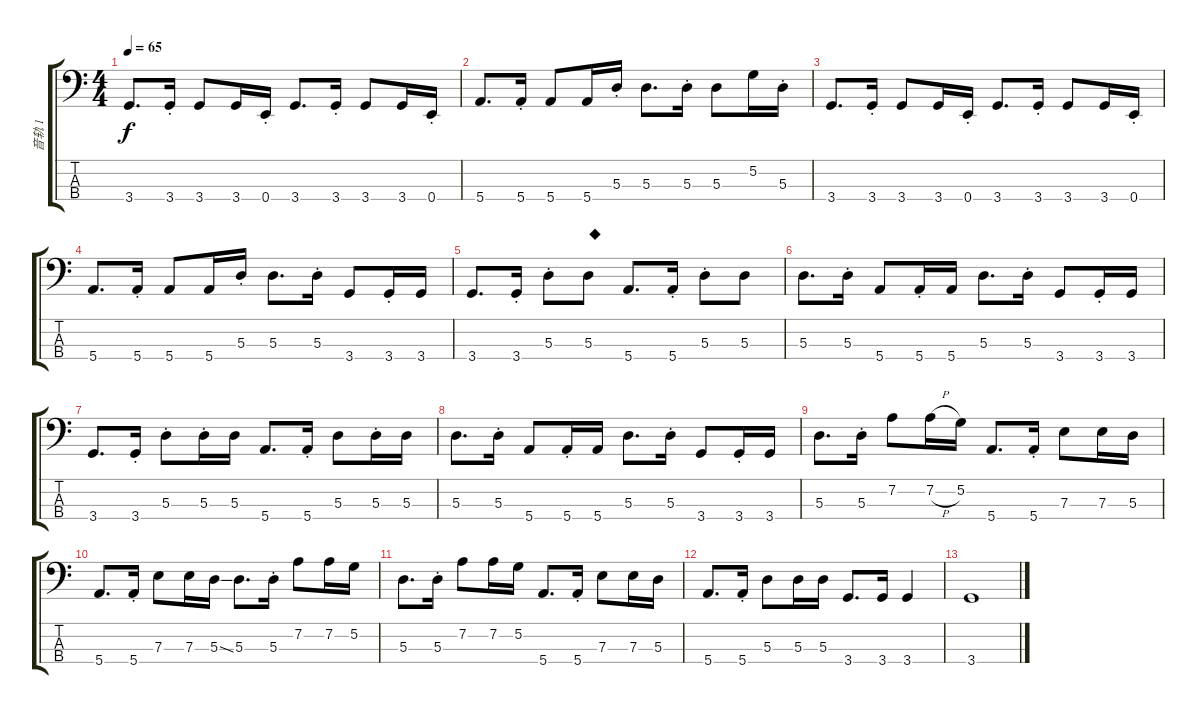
\track ("音轨 1" "音轨 1") {instrument electricbassfinger}
\staff {score tabs}
\tuning (G2 D2 A1 E1) {hide}
\ts (4 4)
\tempo 65
\clef f4
\ks c
3.4.8{d dy f} 3.4{st}.16 3.4.8 3.4.16 0.4{st}.16 3.4.8{d} 3.4{st}.16 3.4.8 3.4.16 0.4{st}.16 |
5.4.8{d} 5.4{st}.16 5.4.8 5.4.16 5.3{st}.16 5.3.8{d} 5.3{st}.16 5.3.8 5.2.16 5.3{st}.16 |
3.4.8{d} 3.4{st}.16 3.4.8 3.4.16 0.4{st}.16 3.4.8{d} 3.4{st}.16 3.4.8 3.4.16 0.4{st}.16 |
5.4.8{d} 5.4{st}.16 5.4.8 5.4.16 5.3{st}.16 5.3.8{d} 5.3{st}.16 3.4.8 3.4{st}.16 3.4.16 |
3.4.8{d} 3.4{st}.16 5.3{st}.8 5.3.8{txt "◆"} 5.4.8{d} 5.4{st}.16 5.3{st}.8 5.3.8 |
5.3.8{d} 5.3{st}.16 5.4.8 5.4{st}.16 5.4.16 5.3.8{d} 5.3{st}.16 3.4.8 3.4{st}.16 3.4.16 |
3.4.8{d} 3.4{st}.16 5.3{st}.8 5.3{st}.16 5.3.16 5.4.8{d} 5.4{st}.16 5.3.8 5.3{st}.16 5.3.16 |
5.3.8{d} 5.3{st}.16 5.4.8 5.4{st}.16 5.4.16 5.3.8{d} 5.3{st}.16 3.4.8 3.4{st}.16 3.4.16 |
5.3.8{d} 5.3{st}.16 7.2.8 7.2{h}.16 5.2.16 5.4.8{d} 5.4{st}.16 7.3.8 7.3.16 5.3.16 |
5.4.8{d} 5.4{st}.16 7.3.8 7.3.16 5.3{ss}.16 5.3.8{d} 5.3{st}.16 7.2.8 7.2.16 5.2.16 |
5.3.8{d} 5.3{st}.16 7.2.8 7.2.16 5.2.16 5.4.8{d} 5.4{st}.16 7.3.8 7.3.16 5.3.16 |
5.4.8{d} 5.4{st}.16 5.3.8 5.3.16 5.3.16 3.4.8{d} 3.4.16 3.4.4 |
3.4.1
